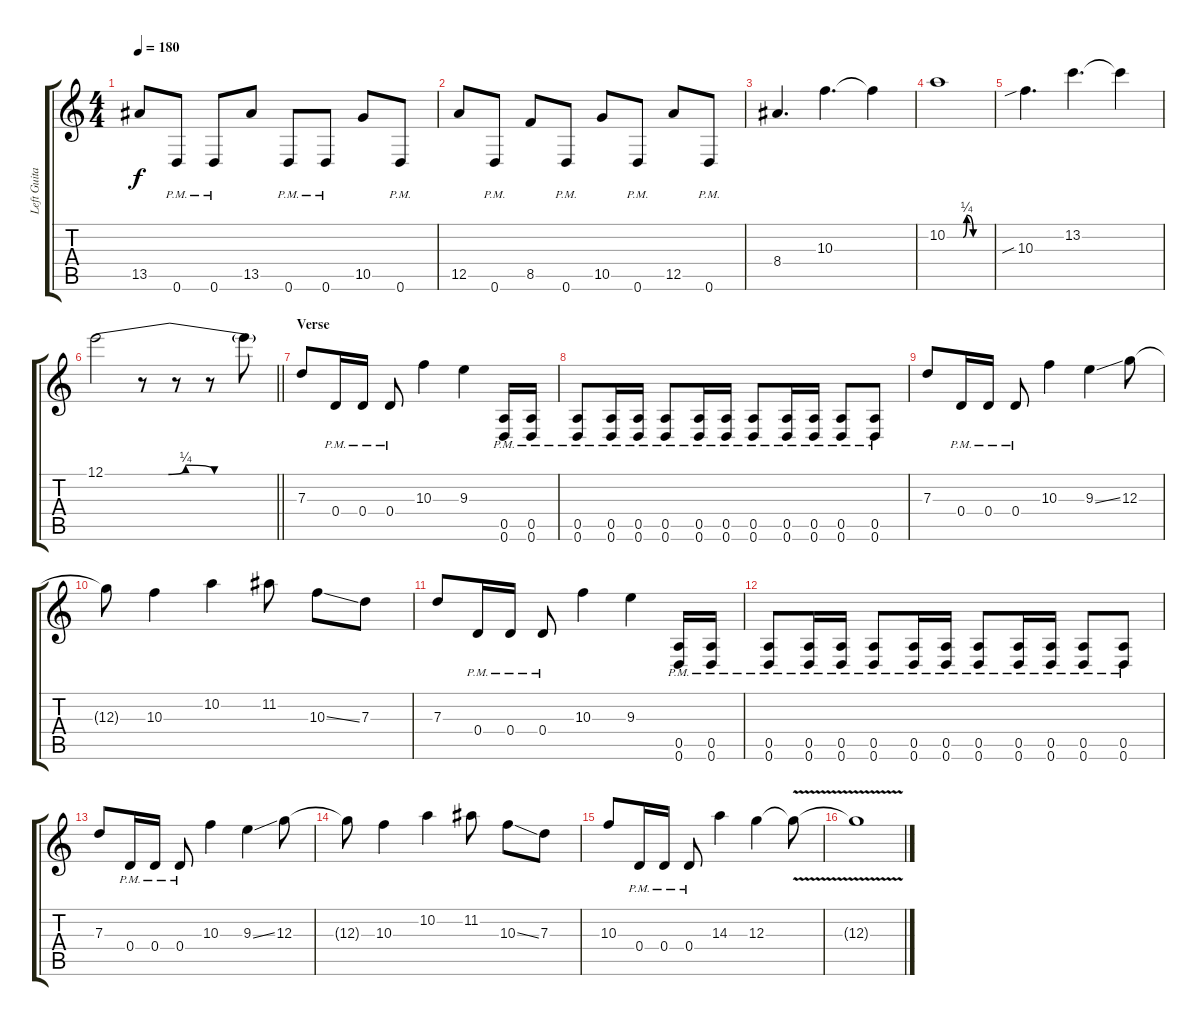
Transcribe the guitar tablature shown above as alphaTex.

\track ("Left Guitar" "Left Guita") {instrument overdrivenguitar}
\staff {score tabs}
\tuning (E4 B3 G3 D3 A2 D2) {hide}
\ts (4 4)
\tempo 180
\clef g2
\ks c
13.5.8{dy f} 0.6{pm}.8 0.6{pm}.8 13.5.8 0.6{pm}.8 0.6{pm}.8 10.5.8 0.6{pm}.8 |
12.5.8 0.6{pm}.8 8.5.8 0.6{pm}.8 10.5.8 0.6{pm}.8 12.5.8 0.6{pm}.8 |
8.4.4{d} 10.3.4{d} 10.3{t}.4 |
10.2{be (custom 0 0 22 0 27 1 36 0 60 0)}.1 |
10.3{sib}.4{d} 13.2.4{d} 13.2{t}.4 |
\barLineRight lightlight
12.1{be (custom 0 0 22 0 28 1 38 0 60 0)}.2{balance 8} r.8 r.8 r.8 12.1{t}.8 |
\section ("" "Verse")
7.3.8{balance 2} 0.4{pm}.16 0.4{pm}.16 0.4{pm}.8 10.3.4 9.3.4 (0.5{pm} 0.6{pm}).16 (0.5{pm} 0.6{pm}).16 |
(0.5{pm} 0.6{pm}).8 (0.5{pm} 0.6{pm}).16 (0.5{pm} 0.6{pm}).16 (0.5{pm} 0.6{pm}).8 (0.5{pm} 0.6{pm}).16 (0.5{pm} 0.6{pm}).16 (0.5{pm} 0.6{pm}).8 (0.5{pm} 0.6{pm}).16 (0.5{pm} 0.6{pm}).16 (0.5{pm} 0.6{pm}).8 (0.5{pm} 0.6{pm}).8 |
7.3.8 0.4{pm}.16 0.4{pm}.16 0.4{pm}.8 10.3.4 9.3{ss}.4 12.3.8 |
12.3{t}.8 10.3.4 10.2.4 11.2.8 10.3{ss}.8 7.3.8 |
7.3.8 0.4{pm}.16 0.4{pm}.16 0.4{pm}.8 10.3.4 9.3.4 (0.5{pm} 0.6{pm}).16 (0.5{pm} 0.6{pm}).16 |
(0.5{pm} 0.6{pm}).8 (0.5{pm} 0.6{pm}).16 (0.5{pm} 0.6{pm}).16 (0.5{pm} 0.6{pm}).8 (0.5{pm} 0.6{pm}).16 (0.5{pm} 0.6{pm}).16 (0.5{pm} 0.6{pm}).8 (0.5{pm} 0.6{pm}).16 (0.5{pm} 0.6{pm}).16 (0.5{pm} 0.6{pm}).8 (0.5{pm} 0.6{pm}).8 |
7.3.8 0.4{pm}.16 0.4{pm}.16 0.4{pm}.8 10.3.4 9.3{ss}.4 12.3.8 |
12.3{t}.8 10.3.4 10.2.4 11.2.8 10.3{ss}.8 7.3.8 |
10.3.8 0.4{pm}.16 0.4{pm}.16 0.4{pm}.8 14.3.4 12.3.4 12.3{v t}.8 |
12.3{v t}.1
